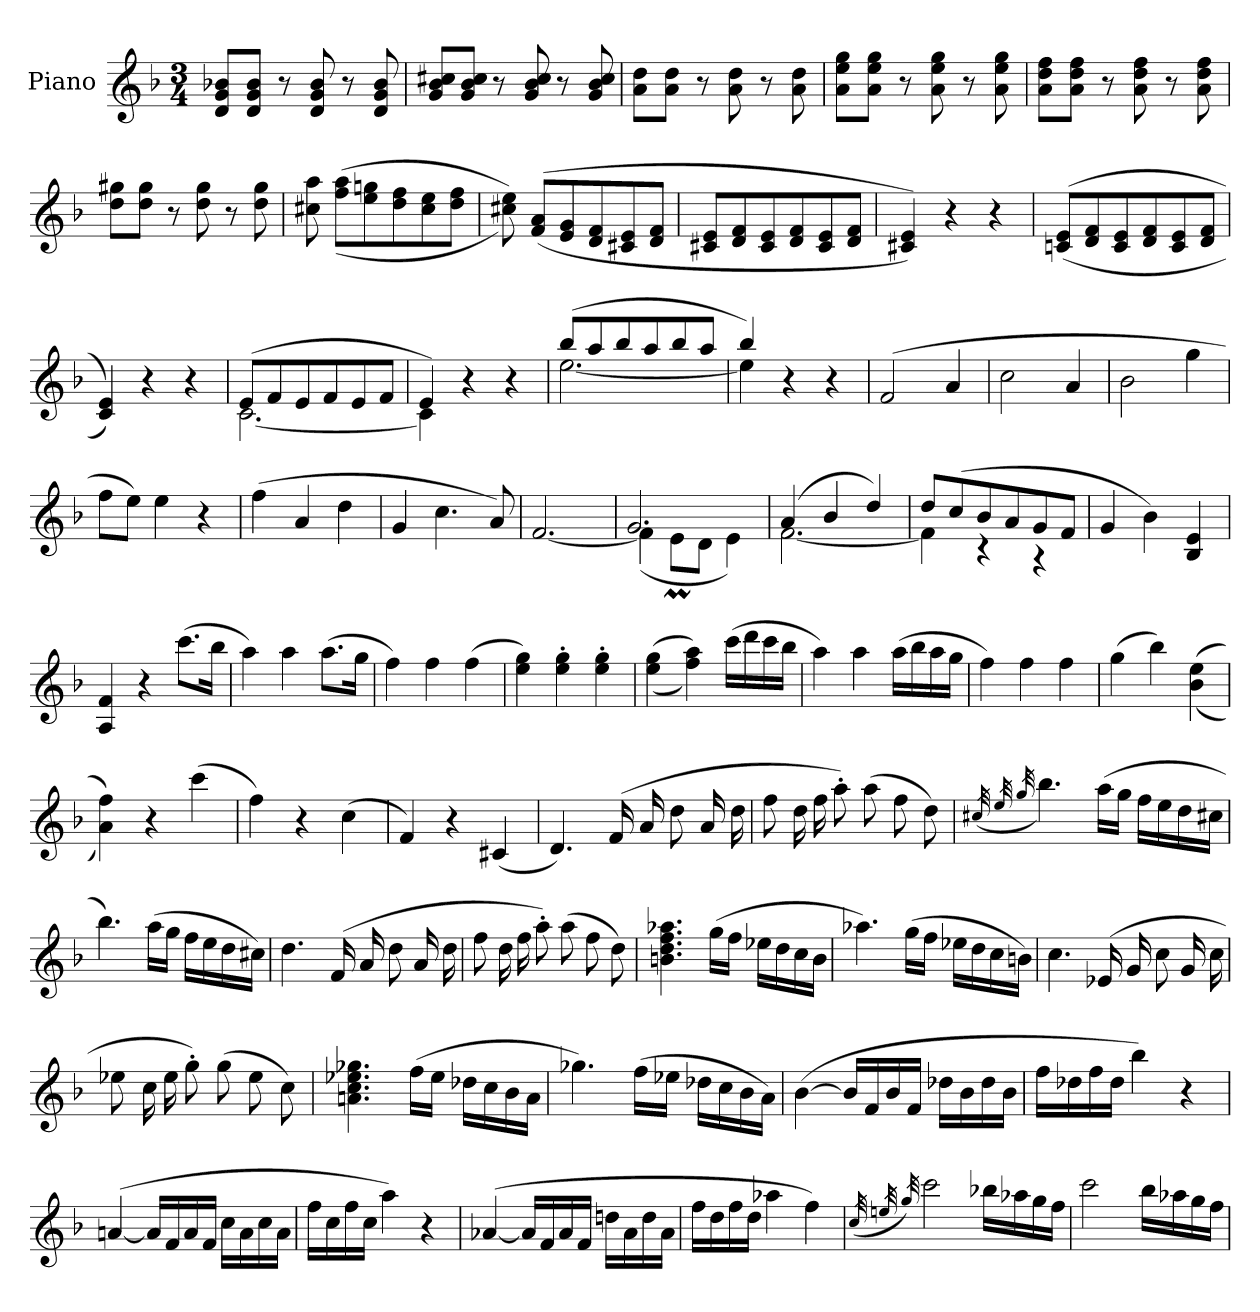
**kern
*part1
*staff1
*I"Piano
*I'Pno
*clefG2
*k[b-]
*F:
*M3/4
=
8d 8g 8b-XL
8d 8g 8b-J
8r
8d 8g 8b-
8r
8d 8g 8b-
=
8g 8b- 8cc#XL
8g 8b- 8cc#J
8r
8g 8b- 8cc#
8r
8g 8b- 8cc#
=
8a 8ddL
8a 8ddJ
8r
8a 8dd
8r
8a 8dd
=
8a 8ee 8ggL
8a 8ee 8ggJ
8r
8a 8ee 8gg
8r
8a 8ee 8gg
=
8a 8dd 8ffL
8a 8dd 8ffJ
8r
8a 8dd 8ff
8r
8a 8dd 8ff
=
8dd 8gg#XL
8dd 8gg#J
8r
8dd 8gg#
8r
8dd 8gg#
=
8cc#X 8aa
(<(>8ff 8aaL
8ee 8ggn
8dd 8ff
8cc# 8ee
8dd 8ffJ
=
8cc#X 8ee))
(<(>8f 8aL
8e 8g
8d 8f
8c#X 8e
8d 8fJ
=
8c#X 8eL
8d 8f
8c# 8e
8d 8f
8c# 8e
8d 8fJ
=
4c#X 4e))
4r
4r
=
(<(>8cn 8eL
8d 8f
8c 8e
8d 8f
8c 8e
8d 8fJ
=
4c 4e))
4r
4r
=
*^
(8eL	[2.c
8f	.
8e	.
8f	.
8e	.
8fJ	.
=	=
4e)	4c]
4r	2ryy
4r	.
=	=
(8bb-L	[2.ee
8aa	.
8bb-	.
8aa	.
8bb-	.
8aaJ	.
=	=
4bb-)	4ee]
2ryy	4r
.	4r
*v	*v
=
(2f
4a
=
2cc
4a
=
2b-
4gg
=
8ffL
8eeJ)
4ee
4r
=
(4ff
4a
4dd
=
4g
4.cc
8a)
=
[2.f
=
*^
2.g	(4f]
.	8emL
.	8dJ
.	4e)
=	=
(4a	[2.f
4b-	.
4dd)	.
=	=
8ddL	4f]
(8cc	.
8b-	4r
8a	.
8g	4r
8fJ	.
*v	*v
=
4g
4b-)
4B- 4e
=
4A 4f
4r
(8.cccL
16bb-Jk
=
4aa)
4aa
(8.aaL
16ggJk
=
4ff)
4ff
(4ff
=
4ee 4gg)
4ee' 4gg'
4ee' 4gg'
=
(<(>4ee 4gg
4ff 4aa))
(16cccLL
16ddd
16ccc
16bb-JJ
=
4aa)
4aa
(16aaLL
16bb-
16aa
16ggJJ
=
4ff)
4ff
4ff
=
(4gg
4bb-)
(<(>4b- 4ee
=
4a 4ff))
4r
(4ccc
=
4ff)
4r
(4cc
=
4f)
4r
(4c#X
=
4.d)
(16f
16a
8dd
16a
16dd
=
8ff
16dd
16ff
8aa')
(8aa
8ff
8dd)
=
(32qcc#X
32qee
32qgg
4.bb-)
(16aaLL
16ggJJ
16ffLL
16ee
16dd
16cc#XJJ
=
4.bb-)
(16aaLL
16ggJJ
16ffLL
16ee
16dd
16cc#XJJ)
=
4.dd
(16f
16a
8dd
16a
16dd
=
8ff
16dd
16ff
8aa')
(8aa
8ff
8dd)
=
4.bn 4.dd 4.ff 4.aa-X
(16ggLL
16ffJJ
16ee-XLL
16dd
16cc
16bJJ
=
4.aa-X)
(16ggLL
16ffJJ
16ee-XLL
16dd
16cc
16bnJJ)
=
4.cc
(16e-X
16g
8cc
16g
16cc
=
8ee-X
16cc
16ee-
8gg')
(8gg
8ee-
8cc)
=
4.an 4.cc 4.ee-X 4.gg-X
(16ffLL
16ee-JJ
16dd-XLL
16cc
16b-
16aJJ
=
4.gg-X)
(16ffLL
16ee-XJJ
16dd-XLL
16cc
16b-
16aJJ)
=
([4b-
16b-LL]
16f
16b-
16fJJ
16dd-XLL
16b-
16dd-
16b-JJ
=
16ffLL
16dd-X
16ff
16dd-JJ
4bb-)
4r
=
([4an
16aLL]
16f
16a
16fJJ
16ccLL
16a
16cc
16aJJ
=
16ffLL
16cc
16ff
16ccJJ
4aa)
4r
=
([4a-X
16a-LL]
16f
16a-
16fJJ
16ddnLL
16a-
16dd
16a-JJ
=
16ffLL
16dd
16ff
16ddJJ
4aa-X
4ff)
=
(32qcc
32qeen
32qgg)
2ccc
16bb-XLL
16aa-X
16gg
16ffJJ
=
2ccc
16bb-LL
16aa-X
16gg
16ffJJ
=
*-
